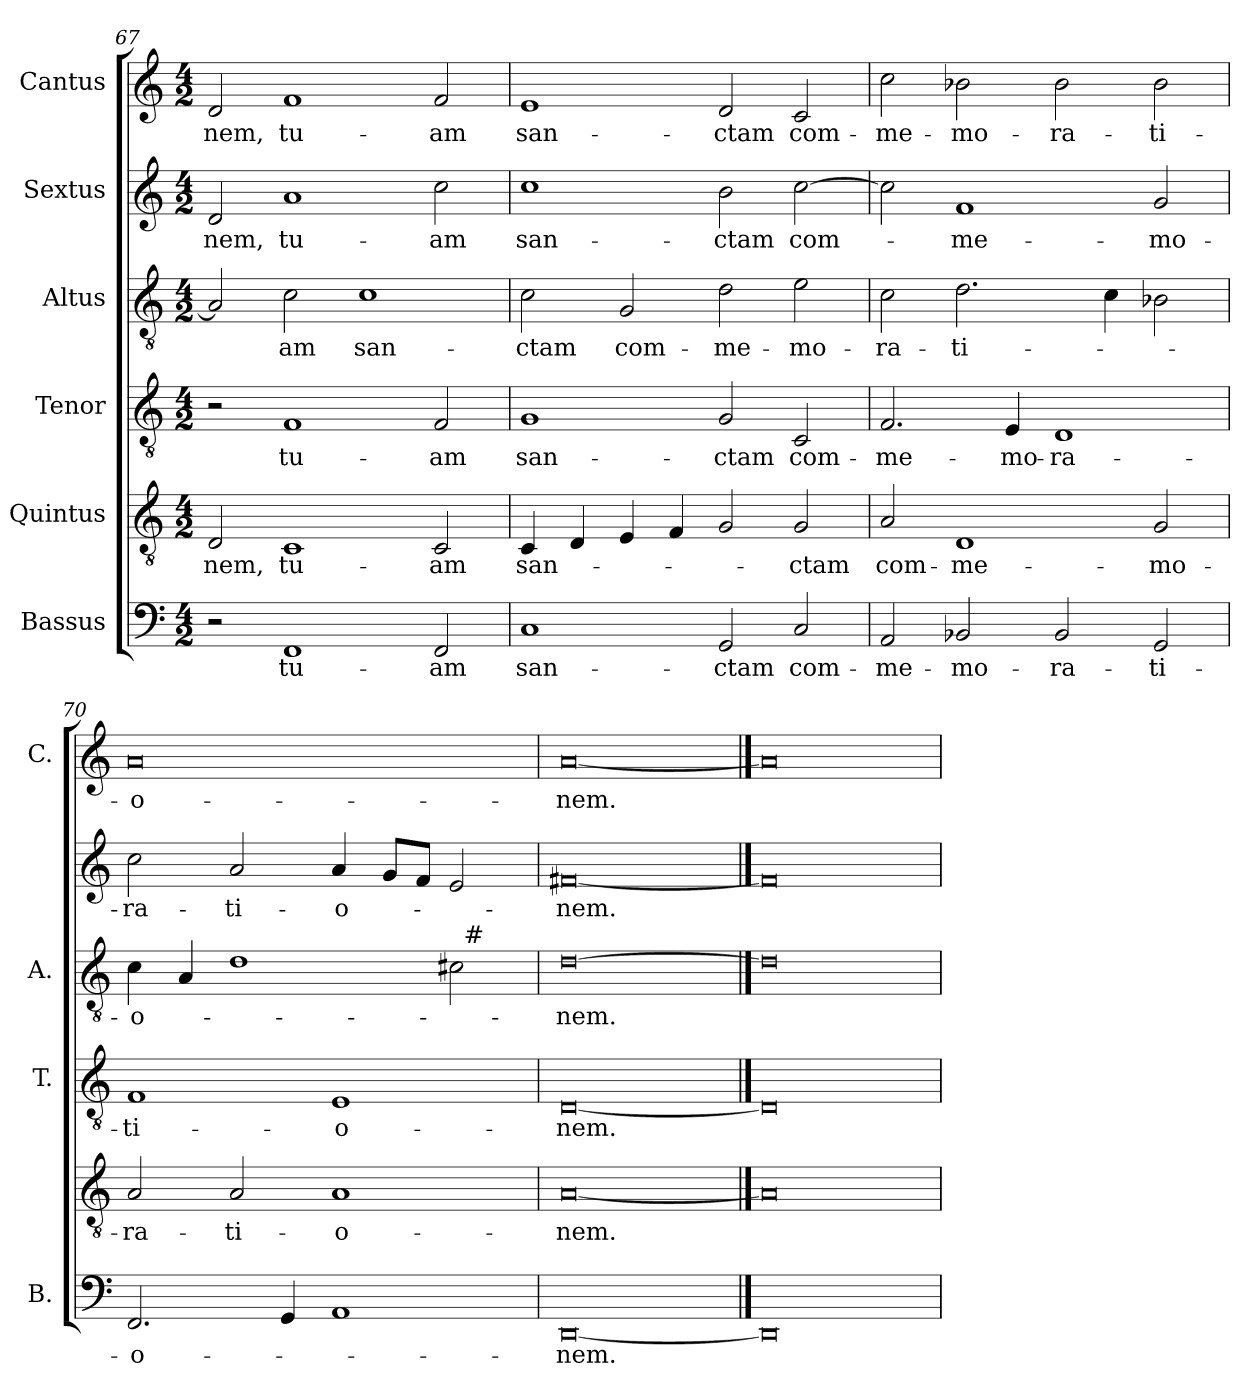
**kern	**text	**kern	**text	**kern	**text	**kern	**text	**kern	**text	**kern	**text
*part6	*part6	*part5	*part5	*part4	*part4	*part3	*part3	*part2	*part2	*part1	*part1
*staff6	*staff6	*staff5	*staff5	*staff4	*staff4	*staff3	*staff3	*staff2	*staff2	*staff1	*staff1
*I"Bassus	*	*I"Quintus	*	*I"Tenor	*	*I"Altus	*	*I"Sextus	*	*I"Cantus	*
*I'B.	*	*	*	*I'T.	*	*I'A.	*	*	*	*I'C.	*
!!LO:LB:g=z
*clefF4	*	*clefGv2	*	*clefGv2	*	*clefGv2	*	*clefG2	*	*clefG2	*
*	*	*ITrd7c12	*	*ITrd7c12	*	*ITrd7c12	*	*	*	*	*
*k[]	*	*k[]	*	*k[]	*	*k[]	*	*k[]	*	*k[]	*
*a:	*	*a:	*	*a:	*	*a:	*	*a:	*	*a:	*
*M4/2	*	*M4/2	*	*M4/2	*	*M4/2	*	*M4/2	*	*M4/2	*
=67	=67	=67	=67	=67	=67	=67	=67	=67	=67	=67	=67
!	!	!	!LO:LY:b	!	!	!	!	!	!LO:LY:b	!	!LO:LY:b
2r	.	2DD/	-nem,	2r	.	2AA/]	.	2d/	-nem,	2d/	-nem,
!	!LO:LY:b	!	!LO:LY:b	!	!LO:LY:b	!	!LO:LY:b	!	!LO:LY:b	!	!LO:LY:b
1FF	tu-	1CC	tu-	1FF	tu-	2C\	-am	1a	tu-	1f	tu-
!	!	!	!	!	!	!	!LO:LY:b	!	!	!	!
.	.	.	.	.	.	1C	san-	.	.	.	.
!	!LO:LY:b	!	!LO:LY:b	!	!LO:LY:b	!	!	!	!LO:LY:b	!	!LO:LY:b
2FF/	-am	2CC/	-am	2FF/	-am	.	.	2cc\	-am	2f/	-am
=68	=68	=68	=68	=68	=68	=68	=68	=68	=68	=68	=68
!	!LO:LY:b	!	!LO:LY:b	!	!LO:LY:b	!	!LO:LY:b	!	!LO:LY:b	!	!LO:LY:b
1C	san-	4CC/	san-	1GG	san-	2C\	-ctam	1cc	san-	1e	san-
.	.	4DD/	.	.	.	.	.	.	.	.	.
!	!	!	!	!	!	!	!LO:LY:b	!	!	!	!
.	.	4EE/	.	.	.	2GG/	com-	.	.	.	.
.	.	4FF/	.	.	.	.	.	.	.	.	.
!	!LO:LY:b	!	!	!	!LO:LY:b	!	!LO:LY:b	!	!LO:LY:b	!	!LO:LY:b
2GG/	-ctam	2GG/	.	2GG/	-ctam	2D\	-me-	2b\	-ctam	2d/	-ctam
!	!LO:LY:b	!	!LO:LY:b	!	!LO:LY:b	!	!LO:LY:b	!	!LO:LY:b	!	!LO:LY:b
2C/	com-	2GG/	-ctam	2CC/	com-	2E\	-mo-	[>2cc\	com-	2c/	com-
=69	=69	=69	=69	=69	=69	=69	=69	=69	=69	=69	=69
!	!LO:LY:b	!	!LO:LY:b	!	!LO:LY:b	!	!LO:LY:b	!	!	!	!LO:LY:b
2AA/	-me-	2AA/	com-	2.FF/	-me-	2C\	-ra-	2cc\]	.	2cc\	-me-
!	!LO:LY:b	!	!LO:LY:b	!	!	!	!LO:LY:b	!	!LO:LY:b	!	!LO:LY:b
2BB-X/	-mo-	1DD	-me-	.	.	2.D\	-ti-	1f	-me-	2b-X\	-mo-
!	!	!	!	!	!LO:LY:b	!	!	!	!	!	!
.	.	.	.	4EE/	-mo-	.	.	.	.	.	.
!	!LO:LY:b	!	!	!	!LO:LY:b	!	!	!	!	!	!LO:LY:b
2BB-/	-ra-	.	.	1DD	-ra-	.	.	.	.	2b-\	-ra-
.	.	.	.	.	.	4C\	.	.	.	.	.
!	!LO:LY:b	!	!LO:LY:b	!	!	!	!	!	!LO:LY:b	!	!LO:LY:b
2GG/	-ti-	2GG/	-mo-	.	.	2BB-X\	.	2g/	-mo-	2b-\	-ti-
=70	=70	=70	=70	=70	=70	=70	=70	=70	=70	=70	=70
!	!LO:LY:b	!	!LO:LY:b	!	!LO:LY:b	!	!LO:LY:b	!	!LO:LY:b	!	!LO:LY:b
*	*	*	*	*	*	*^	*	*	*	*	*
2.FF/	-o-	2AA/	-ra-	1FF	-ti-	4C\	1ryy	-o-	2cc\	-ra-	0a	-o-
.	.	.	.	.	.	4AA/	.	.	.	.	.	.
!	!	!	!LO:LY:b	!	!	!	!	!	!	!LO:LY:b	!	!
.	.	2AA/	-ti-	.	.	1D	.	.	2a/	-ti-	.	.
4GG/	.	.	.	.	.	.	.	.	.	.	.	.
!	!	!	!LO:LY:b	!	!LO:LY:b	!	!	!	!	!LO:LY:b	!	!
1AA	.	1AA	-o-	1EE	-o-	.	2ryy	.	4a/	-o-	.	.
.	.	.	.	.	.	.	.	.	8g/L	.	.	.
.	.	.	.	.	.	.	.	.	8f/J	.	.	.
.	.	.	.	.	.	2C#\	32ryy	.	2e/	.	.	.
!	!	!	!	!	!	!	!LO:TX:a:t=#	!	!	!	!	!
.	.	.	.	.	.	.	4...ryy	.	.	.	.	.
=71	=71	=71	=71	=71	=71	=71	=71	=71	=71	=71	=71	=71
!	!LO:LY:b	!	!LO:LY:b	!	!LO:LY:b	!	!	!LO:LY:b	!	!LO:LY:b	!	!LO:LY:b
*	*	*	*	*	*	*v	*v	*	*	*	*	*
[0DD	-nem.	[0AA	-nem.	[0DD	-nem.	[0D	-nem.	[0f#X	-nem.	[0a	-nem.
==72	==72	==72	==72	==72	==72	==72	==72	==72	==72	==72	==72
0DD]	.	0AA]	.	0DD]	.	0D]	.	0f#]	.	0a]	.
=	=	=	=	=	=	=	=	=	=	=	=
*-	*-	*-	*-	*-	*-	*-	*-	*-	*-	*-	*-
